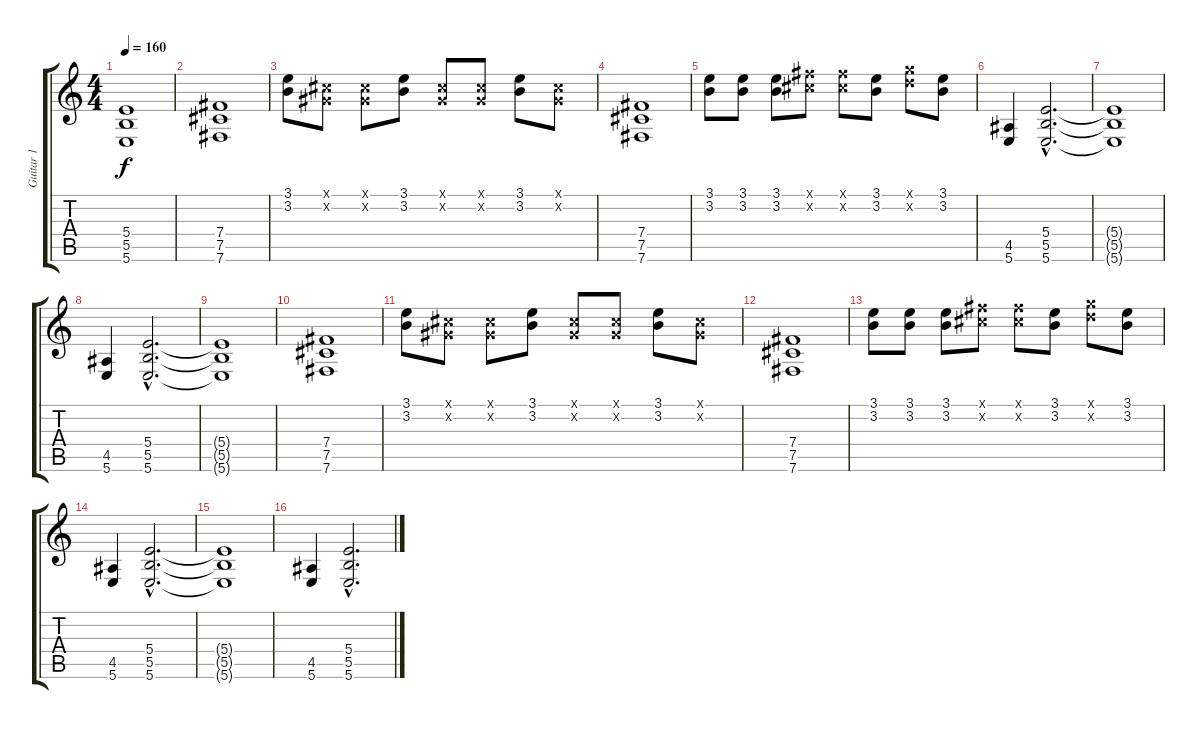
\track ("Guitar 1" "Guitar 1") {instrument distortionguitar}
\staff {score tabs}
\tuning (Db4 Ab3 E3 B2 Gb2 B1) {hide}
\ts (4 4)
\tempo 160
\clef g2
\ks c
(5.4{t} 5.5{t} 5.6{t}).1{dy f} |
(7.4 7.5 7.6).1 |
(3.1 3.2).8 (0.1{x} 0.2{x}).8 (0.1{x} 0.2{x}).8 (3.1 3.2).8 (0.1{x} 0.2{x}).8 (0.1{x} 0.2{x}).8 (3.1 3.2).8 (0.1{x} 0.2{x}).8 |
(7.4 7.5 7.6).1 |
(3.1 3.2).8 (3.1 3.2).8 (3.1 3.2).8 (5.1{x} 5.2{x}).8 (5.1{x} 5.2{x}).8 (3.1 3.2).8 (6.1{x} 6.2{x}).8 (3.1 3.2).8 |
(4.5 5.6).4 (5.4{hac} 5.5{hac} 5.6{hac}).2{d} |
(5.4{t} 5.5{t} 5.6{t}).1 |
(4.5 5.6).4 (5.4{hac} 5.5{hac} 5.6{hac}).2{d} |
(5.4{t} 5.5{t} 5.6{t}).1 |
(7.4 7.5 7.6).1 |
(3.1 3.2).8 (0.1{x} 0.2{x}).8 (0.1{x} 0.2{x}).8 (3.1 3.2).8 (0.1{x} 0.2{x}).8 (0.1{x} 0.2{x}).8 (3.1 3.2).8 (0.1{x} 0.2{x}).8 |
(7.4 7.5 7.6).1 |
(3.1 3.2).8 (3.1 3.2).8 (3.1 3.2).8 (5.1{x} 5.2{x}).8 (5.1{x} 5.2{x}).8 (3.1 3.2).8 (6.1{x} 6.2{x}).8 (3.1 3.2).8 |
(4.5 5.6).4 (5.4{hac} 5.5{hac} 5.6{hac}).2{d} |
(5.4{t} 5.5{t} 5.6{t}).1 |
(4.5 5.6).4 (5.4{hac} 5.5{hac} 5.6{hac}).2{d}
